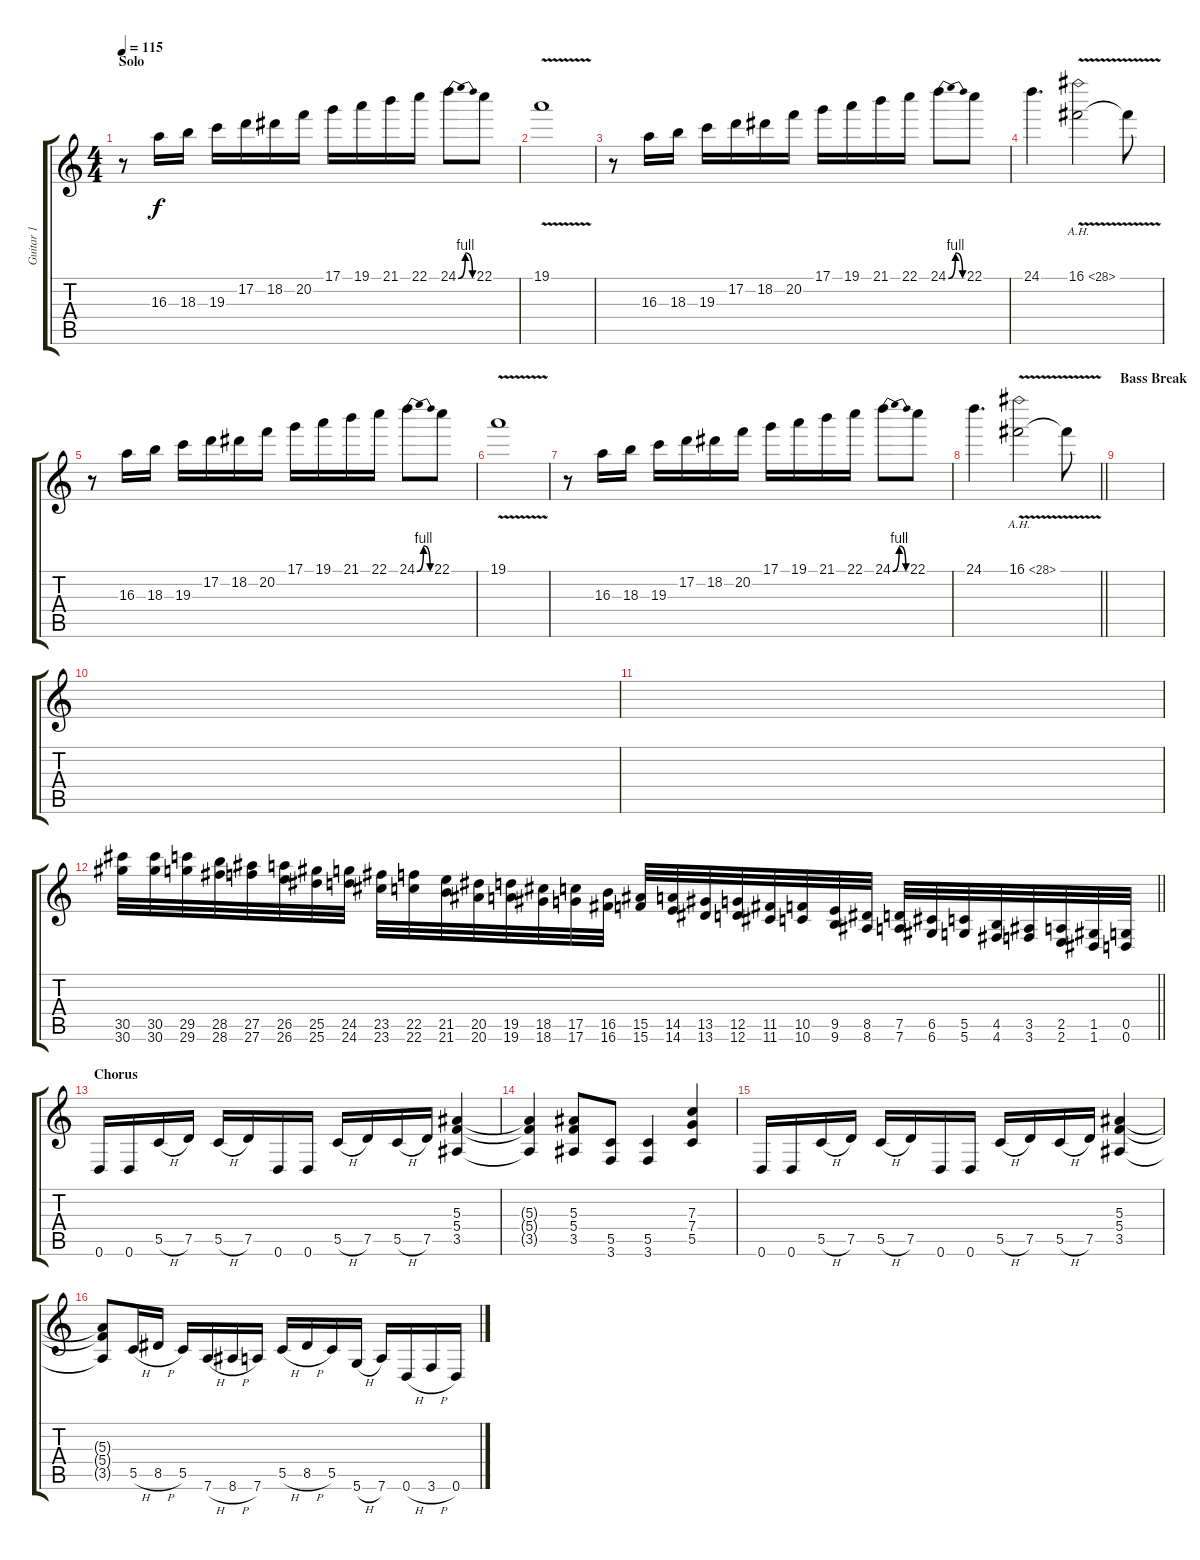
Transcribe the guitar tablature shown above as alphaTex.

\track ("Guitar 1" "Guitar 1") {instrument distortionguitar}
\staff {score tabs}
\tuning (D4 A3 F3 C3 G2 D2) {hide}
\ts (4 4)
\section ("" "Solo")
\tempo 115
\clef g2
\ks c
r.8{dy f} 16.3.16 18.3.16 19.3.16 17.2.16 18.2.16 20.2.16 17.1.16 19.1.16 21.1.16 22.1.16 24.1{be (bendrelease 0 0 15 4 45 4 60 0)}.8 22.1.8 |
19.1{v}.1 |
r.8 16.3.16 18.3.16 19.3.16 17.2.16 18.2.16 20.2.16 17.1.16 19.1.16 21.1.16 22.1.16 24.1{be (bendrelease 0 0 15 4 45 4 60 0)}.8 22.1.8 |
24.1.4{d} 16.1{ah 12 v}.2 16.1{t}.8 |
r.8 16.3.16 18.3.16 19.3.16 17.2.16 18.2.16 20.2.16 17.1.16 19.1.16 21.1.16 22.1.16 24.1{be (bendrelease 0 0 15 4 45 4 60 0)}.8 22.1.8 |
19.1{v}.1 |
r.8 16.3.16 18.3.16 19.3.16 17.2.16 18.2.16 20.2.16 17.1.16 19.1.16 21.1.16 22.1.16 24.1{be (bendrelease 0 0 15 4 45 4 60 0)}.8 22.1.8 |
\barLineRight lightlight
24.1.4{d} 16.1{ah 12 v}.2 16.1{t}.8 |
\section ("" "Bass Break")
|
|
|
\barLineRight lightlight
(30.5 30.6).32{instrument guitarfretnoise} (30.5 30.6).32 (29.5 29.6).32 (28.5 28.6).32 (27.5 27.6).32 (26.5 26.6).32 (25.5 25.6).32 (24.5 24.6).32 (23.5 23.6).32 (22.5 22.6).32 (21.5 21.6).32 (20.5 20.6).32 (19.5 19.6).32 (18.5 18.6).32 (17.5 17.6).32 (16.5 16.6).32 (15.5 15.6).32 (14.5 14.6).32 (13.5 13.6).32 (12.5 12.6).32 (11.5 11.6).32 (10.5 10.6).32 (9.5 9.6).32 (8.5 8.6).32 (7.5 7.6).32 (6.5 6.6).32 (5.5 5.6).32 (4.5 4.6).32 (3.5 3.6).32 (2.5 2.6).32 (1.5 1.6).32 (0.5 0.6).32 |
\section ("" "Chorus")
0.6.16{instrument distortionguitar} 0.6.16 5.5{h}.16 7.5.16 5.5{h}.16 7.5.16 0.6.16 0.6.16 5.5{h}.16 7.5.16 5.5{h}.16 7.5.16 (5.3 5.4 3.5).4 |
(5.3{t} 5.4{t} 3.5{t}).4 (5.3 5.4 3.5).8 (5.5 3.6).8 (5.5 3.6).4 (7.3 7.4 5.5).4 |
0.6.16 0.6.16 5.5{h}.16 7.5.16 5.5{h}.16 7.5.16 0.6.16 0.6.16 5.5{h}.16 7.5.16 5.5{h}.16 7.5.16 (5.3 5.4 3.5).4 |
(5.3{t} 5.4{t} 3.5{t}).8 5.5{h}.16 8.5{h}.16 5.5.16 7.6{h}.16 8.6{h}.16 7.6.16 5.5{h}.16 8.5{h}.16 5.5.16 5.6{h}.16 7.6.16 0.6{h}.16 3.6{h}.16 0.6.16
